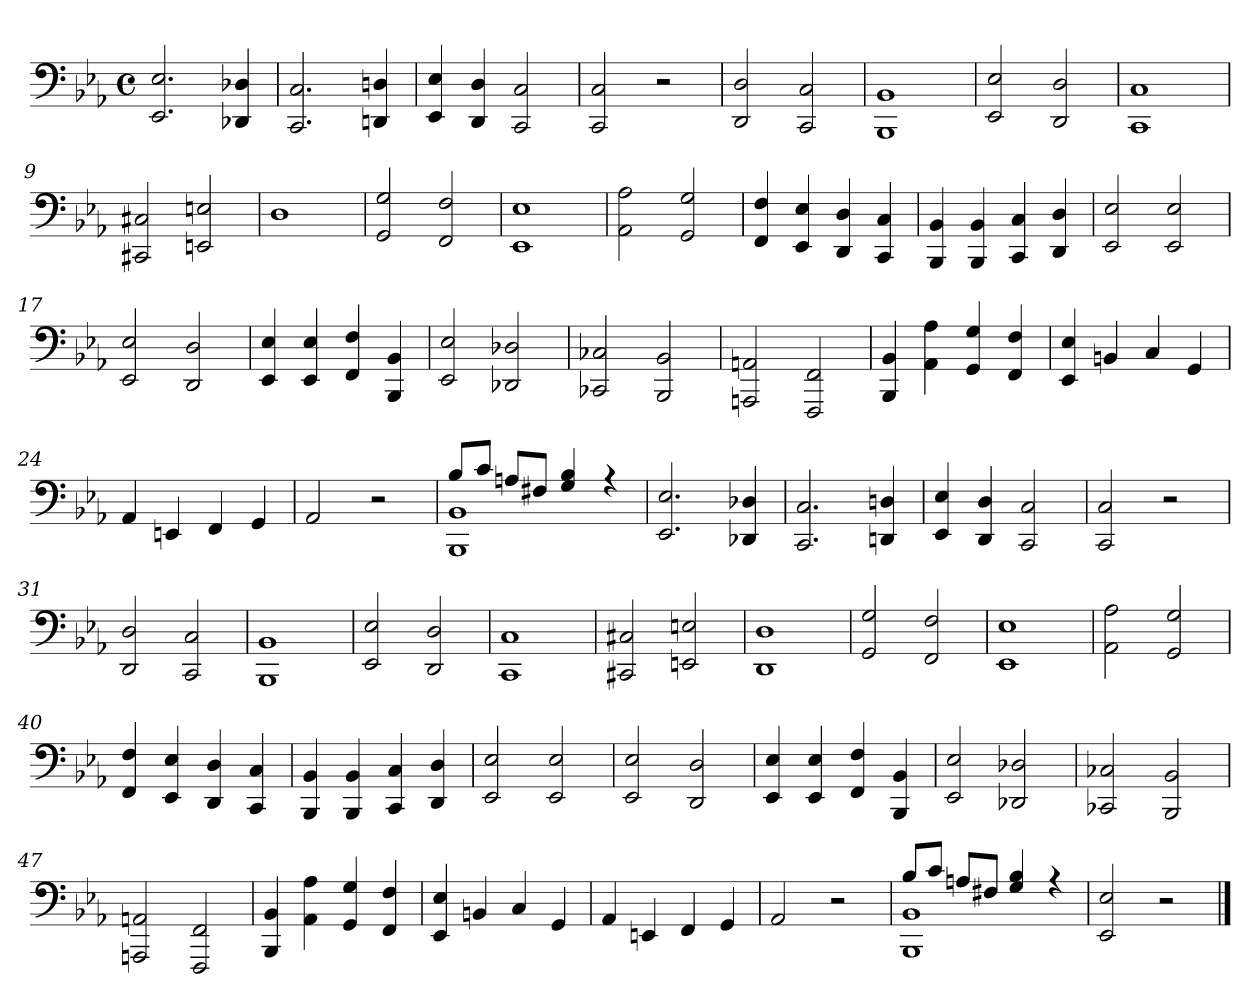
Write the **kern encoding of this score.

**kern
*part1
*staff1
*clefF4
*k[b-e-a-]
*M4/4
*met(c)
=1
2.EE-/ 2.E-/
4DD-X/ 4D-X/
=2
2.CC/ 2.C/
4DDn/ 4Dn/
=3
4EE-/ 4E-/
4DD/ 4D/
2CC/ 2C/
=4
2CC/ 2C/
2r
=5
2DD/ 2D/
2CC/ 2C/
=6
1BBB-/ 1BB-/
=7
2EE-/ 2E-/
2DD/ 2D/
=8
1CC/ 1C/
=9
2CC#X/ 2C#X/
2EEn/ 2En/
=10
1D/
=11
2GG/ 2G/
2FF/ 2F/
=12
1EE-/ 1E-/
=13
2AA-\ 2A-\
2GG/ 2G/
=14
4FF/ 4F/
4EE-/ 4E-/
4DD/ 4D/
4CC/ 4C/
=15
4BBB-/ 4BB-/
4BBB-/ 4BB-/
4CC/ 4C/
4DD/ 4D/
=16
2EE-/ 2E-/
2EE-/ 2E-/
=17
2EE-/ 2E-/
2DD/ 2D/
=18
4EE-/ 4E-/
4EE-/ 4E-/
4FF/ 4F/
4BBB-/ 4BB-/
=19
2EE-/ 2E-/
2DD-X/ 2D-X/
=20
2CC-X/ 2C-X/
2BBB-/ 2BB-/
=21
2AAAn/ 2AAn/
2FFF/ 2FF/
=22
4BBB-/ 4BB-/
4AA-\ 4A-\
4GG/ 4G/
4FF/ 4F/
=23
4EE-/ 4E-/
4BBn/
4C/
4GG/
=24
4AA-/
4EEn/
4FF/
4GG/
=25
2AA-/
2r
=26
*^
8B-/L	1BBB-/ 1BB-/
8c/J	.
8An/L	.
8F#X/J	.
4G/ 4B-/	.
4r	.
*v	*v
=27
2.EE-/ 2.E-/
4DD-X/ 4D-X/
=28
2.CC/ 2.C/
4DDn/ 4Dn/
=29
4EE-/ 4E-/
4DD/ 4D/
2CC/ 2C/
=30
2CC/ 2C/
2r
=31
2DD/ 2D/
2CC/ 2C/
=32
1BBB-/ 1BB-/
=33
2EE-/ 2E-/
2DD/ 2D/
=34
1CC/ 1C/
=35
2CC#X/ 2C#X/
2EEn/ 2En/
=36
1DD/ 1D/
=37
2GG/ 2G/
2FF/ 2F/
=38
1EE-/ 1E-/
=39
2AA-\ 2A-\
2GG/ 2G/
=40
4FF/ 4F/
4EE-/ 4E-/
4DD/ 4D/
4CC/ 4C/
=41
4BBB-/ 4BB-/
4BBB-/ 4BB-/
4CC/ 4C/
4DD/ 4D/
=42
2EE-/ 2E-/
2EE-/ 2E-/
=43
2EE-/ 2E-/
2DD/ 2D/
=44
4EE-/ 4E-/
4EE-/ 4E-/
4FF/ 4F/
4BBB-/ 4BB-/
=45
2EE-/ 2E-/
2DD-X/ 2D-X/
=46
2CC-X/ 2C-X/
2BBB-/ 2BB-/
=47
2AAAn/ 2AAn/
2FFF/ 2FF/
=48
4BBB-/ 4BB-/
4AA-\ 4A-\
4GG/ 4G/
4FF/ 4F/
=49
4EE-/ 4E-/
4BBn/
4C/
4GG/
=50
4AA-/
4EEn/
4FF/
4GG/
=51
2AA-/
2r
=52
*^
8B-/L	1BBB-/ 1BB-/
8c/J	.
8An/L	.
8F#X/J	.
4G/ 4B-/	.
4r	.
*v	*v
=53
2EE-/ 2E-/
2r
==
*-
